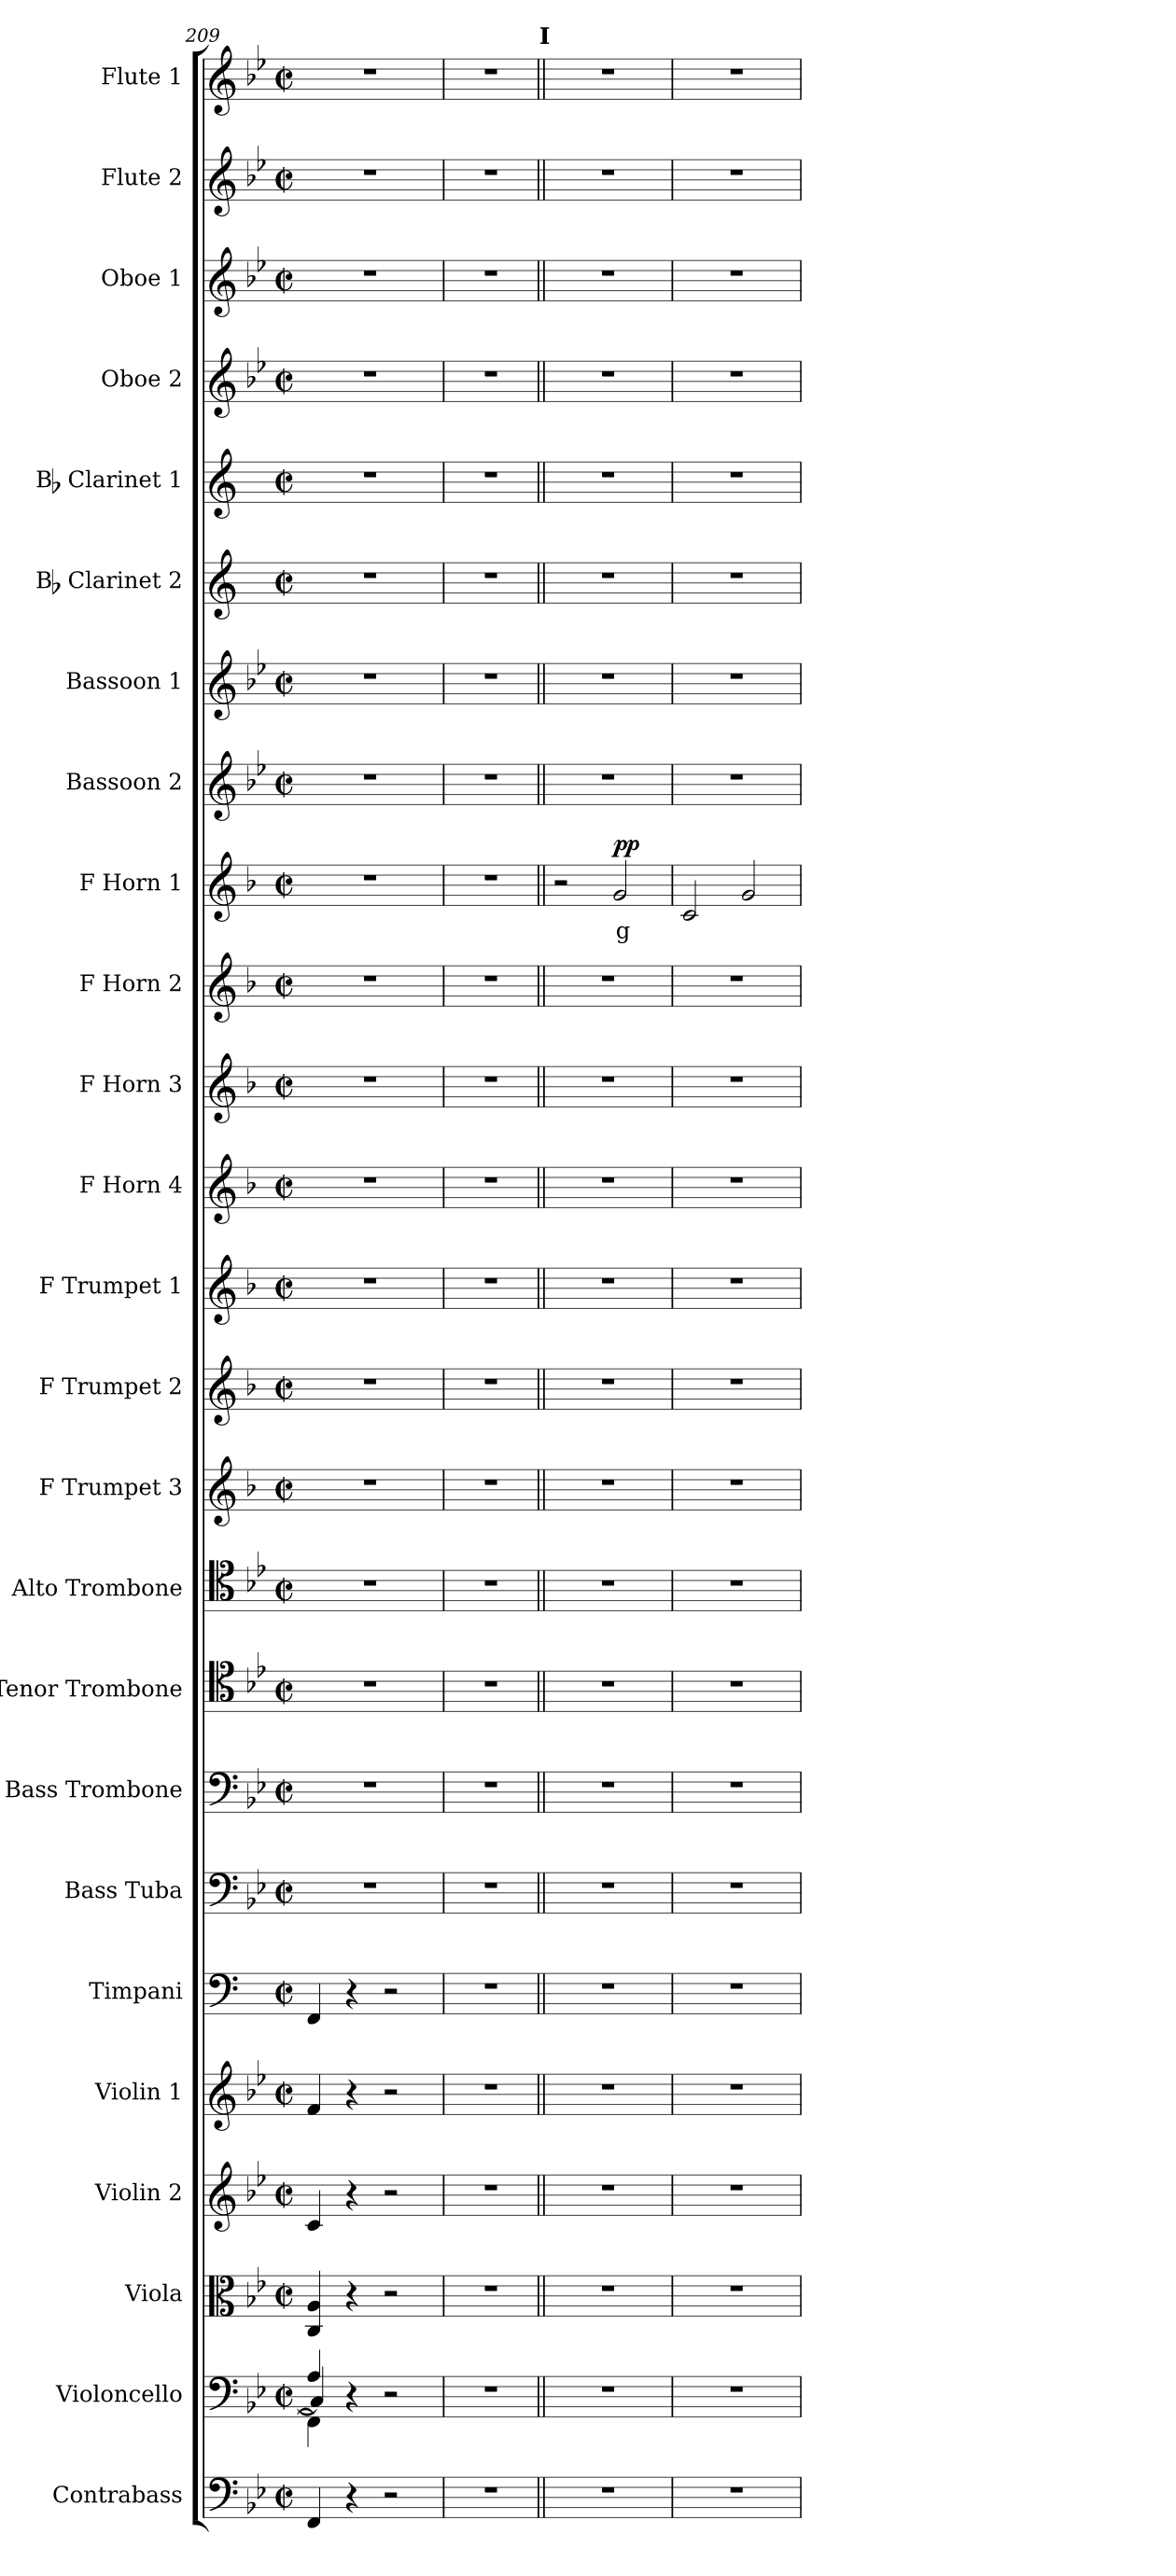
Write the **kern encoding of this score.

**kern	**kern	**kern	**kern	**kern	**kern	**kern	**kern	**kern	**kern	**kern	**kern	**kern	**kern	**kern	**kern	**kern	**text	**dynam	**kern	**kern	**kern	**kern	**kern	**kern	**kern	**kern
*part25	*part24	*part23	*part22	*part21	*part20	*part19	*part18	*part17	*part16	*part15	*part14	*part13	*part12	*part11	*part10	*part9	*part9	*part9	*part8	*part7	*part6	*part5	*part4	*part3	*part2	*part1
*staff25	*staff24	*staff23	*staff22	*staff21	*staff20	*staff19	*staff18	*staff17	*staff16	*staff15	*staff14	*staff13	*staff12	*staff11	*staff10	*staff9	*staff9	*staff9	*staff8	*staff7	*staff6	*staff5	*staff4	*staff3	*staff2	*staff1
*I"Contrabass	*I"Violoncello	*I"Viola	*I"Violin 2	*I"Violin 1	*I"Timpani	*I"Bass Tuba	*I"Bass Trombone	*I"Tenor Trombone	*I"Alto Trombone	*I"F Trumpet 3	*I"F Trumpet 2	*I"F Trumpet 1	*I"F Horn 4	*I"F Horn 3	*I"F Horn 2	*I"F Horn 1	*	*	*I"Bassoon 2	*I"Bassoon 1	*I"Bb Clarinet 2	*I"Bb Clarinet 1	*I"Oboe 2	*I"Oboe 1	*I"Flute 2	*I"Flute 1
*I'Cb	*I'Vc	*I'Vla	*I'Vln 2	*I'Vln 1	*I'Timp	*I'B Tba	*I'B Trb	*I'T Trb	*I'A Trb	*I'Tpt 3	*I'Tpt 2	*I'Tpt 1	*I'Hn 4	*I'Hn 3	*I'Hn 2	*I'Hn 1	*	*	*I'Bsn 2	*I'Bsn 1	*I'Cl 2	*I'Cl 1	*I'Ob 2	*I'Ob 1	*I'Fl 2	*I'Fl 1
*clefF4	*clefF4	*clefC3	*clefG2	*clefG2	*clefF4	*clefF4	*clefF4	*clefC4	*clefC4	*clefG2	*clefG2	*clefG2	*clefG2	*clefG2	*clefG2	*clefG2	*	*	*clefG2	*clefG2	*clefG2	*clefG2	*clefG2	*clefG2	*clefG2	*clefG2
*ITrd7c12	*	*	*	*	*	*	*	*	*	*ITrd-3c-5	*ITrd-3c-5	*ITrd-3c-5	*ITrd4c7	*ITrd4c7	*ITrd4c7	*ITrd4c7	*	*	*	*	*ITrd1c2	*ITrd1c2	*	*	*	*
*k[b-e-]	*k[b-e-]	*k[b-e-]	*k[b-e-]	*k[b-e-]	*k[]	*k[b-e-]	*k[b-e-]	*k[b-e-]	*k[b-e-]	*k[b-e-]	*k[b-e-]	*k[b-e-]	*k[b-e-]	*k[b-e-]	*k[b-e-]	*k[b-e-]	*	*	*k[b-e-]	*k[b-e-]	*k[b-e-]	*k[b-e-]	*k[b-e-]	*k[b-e-]	*k[b-e-]	*k[b-e-]
*M2/2	*M2/2	*M2/2	*M2/2	*M2/2	*M2/2	*M2/2	*M2/2	*M2/2	*M2/2	*M2/2	*M2/2	*M2/2	*M2/2	*M2/2	*M2/2	*M2/2	*	*	*M2/2	*M2/2	*M2/2	*M2/2	*M2/2	*M2/2	*M2/2	*M2/2
*met(c|)	*met(c|)	*met(c|)	*met(c|)	*met(c|)	*met(c|)	*met(c|)	*met(c|)	*met(c|)	*met(c|)	*met(c|)	*met(c|)	*met(c|)	*met(c|)	*met(c|)	*met(c|)	*met(c|)	*	*	*met(c|)	*met(c|)	*met(c|)	*met(c|)	*met(c|)	*met(c|)	*met(c|)	*met(c|)
=209	=209	=209	=209	=209	=209	=209	=209	=209	=209	=209	=209	=209	=209	=209	=209	=209	=209	=209	=209	=209	=209	=209	=209	=209	=209	=209
*	*^	*	*	*	*	*	*	*	*	*	*	*	*	*	*	*	*	*	*	*	*	*	*	*	*	*
*	*	*^	*	*	*	*	*	*	*	*	*	*	*	*	*	*	*	*	*	*	*	*	*	*	*	*	*
4FFF/	4A/	4FF\]	4C/]	4C/ 4A/	4c/	4f/	4FF/	1r	1r	1r	1r	1r	1r	1r	1r	1r	1r	1r	.	.	1r	1r	1r	1r	1r	1r	1r	1r
4r	4r	4ryy	4ryy	4r	4r	4r	4r	.	.	.	.	.	.	.	.	.	.	.	.	.	.	.	.	.	.	.	.	.
2r	2r	2ryy	2ryy	2r	2r	2r	2r	.	.	.	.	.	.	.	.	.	.	.	.	.	.	.	.	.	.	.	.	.
*	*v	*v	*v	*	*	*	*	*	*	*	*	*	*	*	*	*	*	*	*	*	*	*	*	*	*	*	*	*
=210	=210	=210	=210	=210	=210	=210	=210	=210	=210	=210	=210	=210	=210	=210	=210	=210	=210	=210	=210	=210	=210	=210	=210	=210	=210	=210
1r	1r	1r	1r	1r	1r	1r	1r	1r	1r	1r	1r	1r	1r	1r	1r	1r	.	.	1r	1r	1r	1r	1r	1r	1r	1r
!!LO:REH:place=s1:a:B:enc=none:fs=18:t=I
=211||	=211||	=211||	=211||	=211||	=211||	=211||	=211||	=211||	=211||	=211||	=211||	=211||	=211||	=211||	=211||	=211||	=211||	=211||	=211||	=211||	=211||	=211||	=211||	=211||	=211||	=211||
1r	1r	1r	1r	1r	1r	1r	1r	1r	1r	1r	1r	1r	1r	1r	1r	2r	.	.	1r	1r	1r	1r	1r	1r	1r	1r
!	!	!	!	!	!	!	!	!	!	!	!	!	!	!	!	!	!LO:LY:b:color=#FF0000	!LO:DY:b	!	!	!	!	!	!	!	!
.	.	.	.	.	.	.	.	.	.	.	.	.	.	.	.	2c/	g	pp	.	.	.	.	.	.	.	.
=212	=212	=212	=212	=212	=212	=212	=212	=212	=212	=212	=212	=212	=212	=212	=212	=212	=212	=212	=212	=212	=212	=212	=212	=212	=212	=212
1r	1r	1r	1r	1r	1r	1r	1r	1r	1r	1r	1r	1r	1r	1r	1r	2F/	.	.	1r	1r	1r	1r	1r	1r	1r	1r
.	.	.	.	.	.	.	.	.	.	.	.	.	.	.	.	2c/	.	.	.	.	.	.	.	.	.	.
=	=	=	=	=	=	=	=	=	=	=	=	=	=	=	=	=	=	=	=	=	=	=	=	=	=	=
*-	*-	*-	*-	*-	*-	*-	*-	*-	*-	*-	*-	*-	*-	*-	*-	*-	*-	*-	*-	*-	*-	*-	*-	*-	*-	*-
